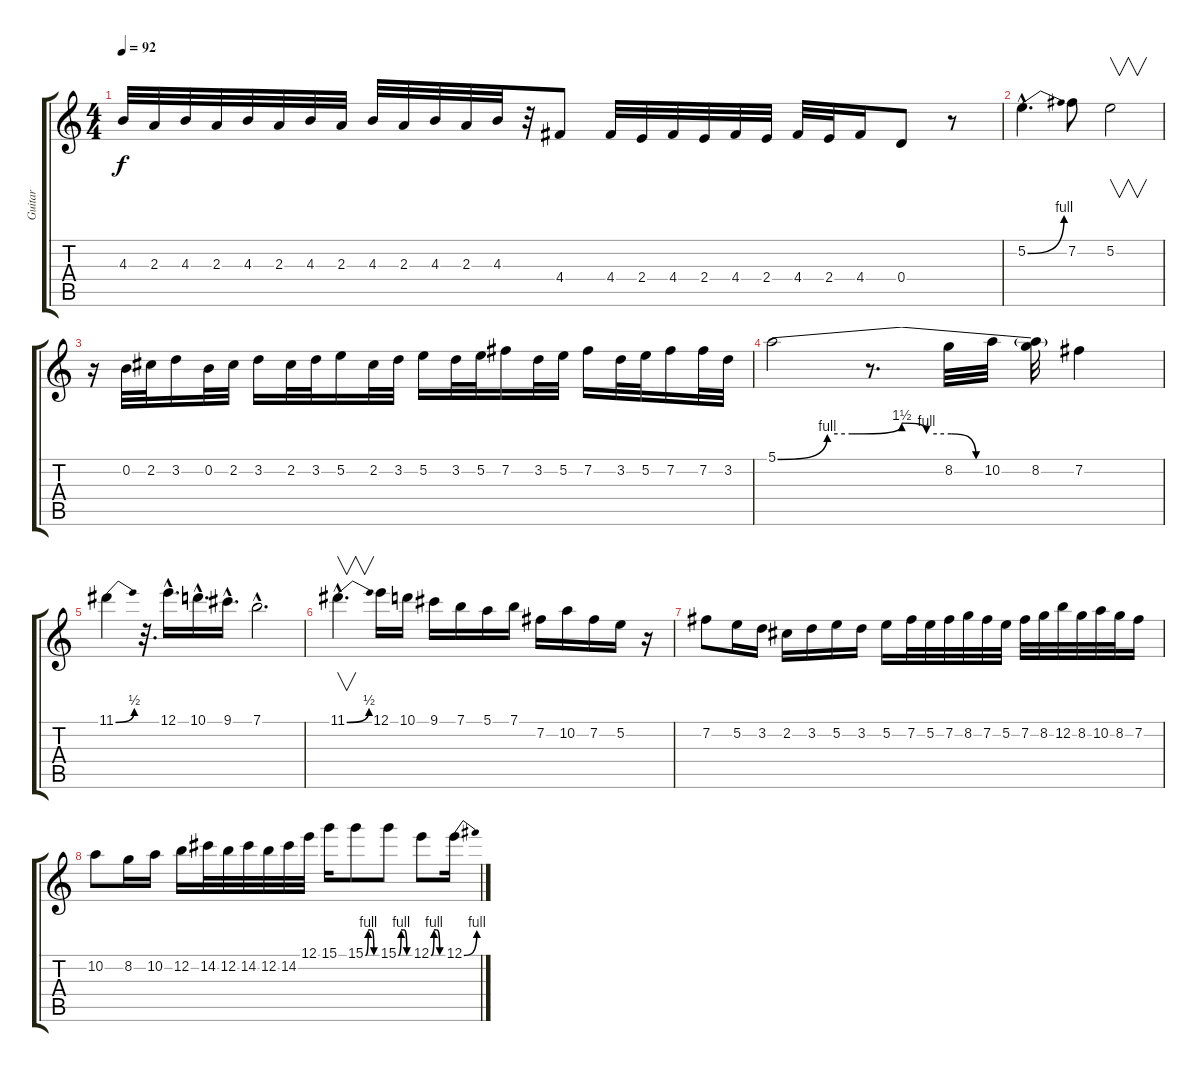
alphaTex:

\track ("Guitar" "Guitar") {instrument distortionguitar}
\staff {score tabs}
\tuning (E4 B3 G3 D3 A2 E2) {hide}
\ts (4 4)
\tempo 92
\clef g2
\ks c
4.3.32{dy f} 2.3.32 4.3.32 2.3.32 4.3.32 2.3.32 4.3.32 2.3.32 4.3.32 2.3.32 4.3.32 2.3.32 4.3.32 r.32 4.4.8 4.4.32 2.4.32 4.4.32 2.4.32 4.4.32 2.4.32 4.4.32 2.4.32 4.4.16 0.4.8 r.8 |
5.2{be (bend 0 0 60 4) hac}.4{d} 7.2.8 5.2.2{v} |
r.16 0.2.32 2.2.32 3.2.16 0.2.32 2.2.32 3.2.16 2.2.32 3.2.32 5.2.16 2.2.32 3.2.32 5.2.16 3.2.32 5.2.32 7.2.16 3.2.32 5.2.32 7.2.16 3.2.32 5.2.32 7.2.16 7.2.32 3.2.32 |
5.1{be (custom 0 0 10 4 15 4 25 6 30 4 35 4 40 0 60 0)}.2 r.8{d} 8.2.32 10.2.32 (5.1{t} 8.2).32 7.2.4 |
11.1{be (bend 0 0 60 2)}.4 r.32{d} 12.1{hac}.16{d} 10.1{hac}.16{d} 9.1{hac}.16{d} 7.1{hac}.2{d} |
11.1{be (bend 0 0 60 2) hac}.4{v d} 12.1.16 10.1.16 9.1.16 7.1.16 5.1.16 7.1.16 7.2.16 10.2.16 7.2.16 5.2.16 r.16 |
7.2.8 5.2.16 3.2.16 2.2.16 3.2.16 5.2.16 3.2.16 5.2.16 7.2.32 5.2.32 7.2.32 8.2.32 7.2.32 5.2.32 7.2.32 8.2.32 12.2.32 8.2.32 10.2.32 8.2.32 7.2.16 |
10.2.8 8.2.16 10.2.16 12.2.16 14.2.32 12.2.32 14.2.32 12.2.32 14.2.32 12.1.32 15.1.16 15.1{be (custom 0 0 15 4 30 4 45 0 60 0)}.8 15.1{be (custom 0 0 15 4 30 4 45 0 60 0)}.8 12.1{be (custom 0 0 15 4 30 4 45 0 60 0)}.8 12.1{be (bend 0 0 60 4)}.16
